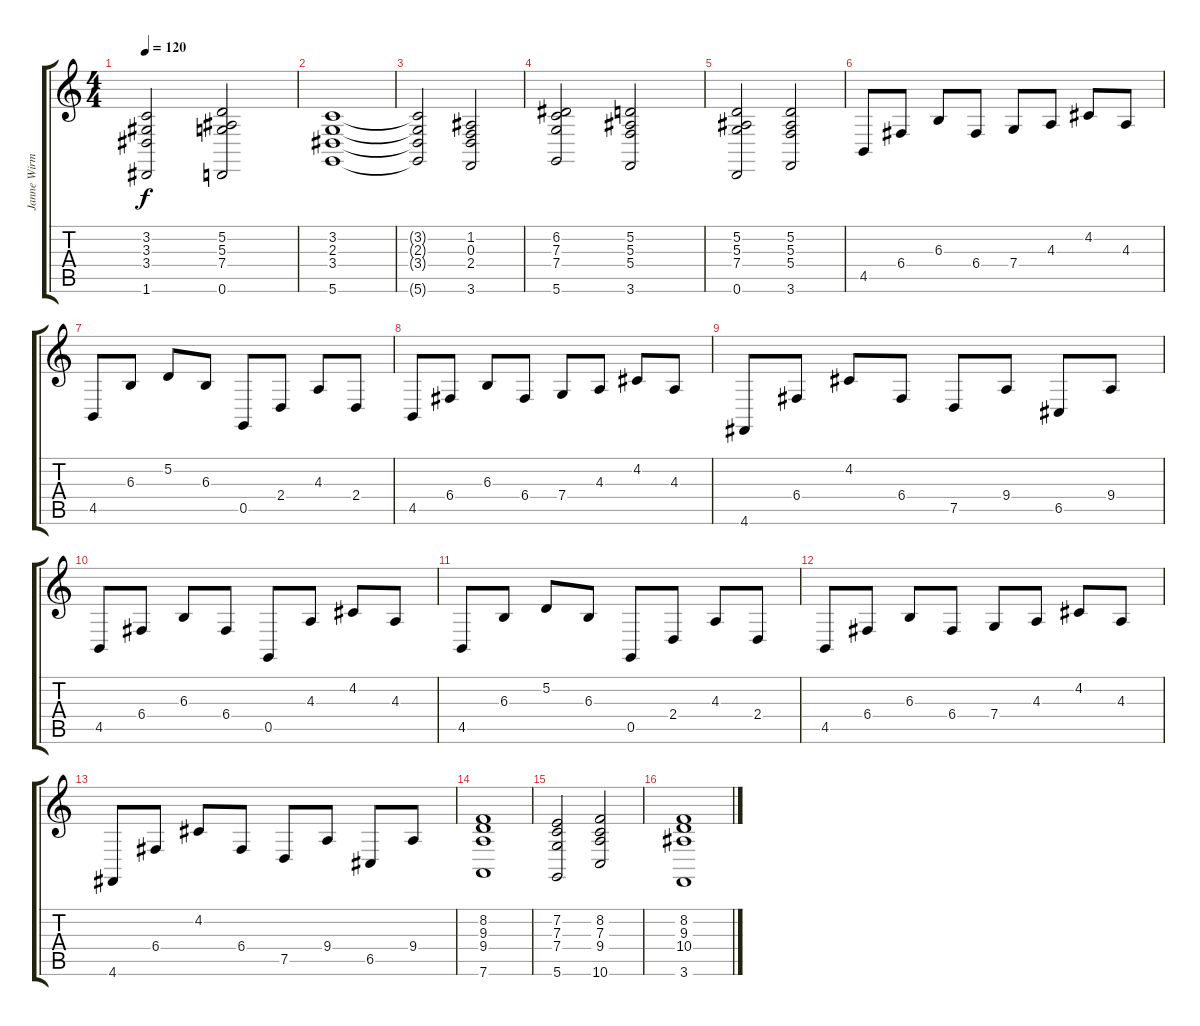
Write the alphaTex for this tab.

\track ("Janne Wirman 2" "Janne Wirm") {instrument choiraahs}
\staff {score tabs}
\tuning (D4 A3 F3 C3 G2 D2) {hide}
\ts (4 4)
\tempo 120
\clef g2
\ks c
(3.2 3.3 3.4 1.6).2{dy f} (5.2 5.3 7.4 0.6).2 |
(3.2 2.3 3.4 5.6).1 |
(3.2{t} 2.3{t} 3.4{t} 5.6{t}).2 (1.2 0.3 2.4 3.6).2 |
(6.2 7.3 7.4 5.6).2 (5.2 5.3 5.4 3.6).2 |
(5.2 5.3 7.4 0.6).2 (5.2 5.3 5.4 3.6).2 |
4.5.8{instrument pad1newage} 6.4.8 6.3.8 6.4.8 7.4.8 4.3.8 4.2.8 4.3.8 |
4.5.8 6.3.8 5.2.8 6.3.8 0.5.8 2.4.8 4.3.8 2.4.8 |
4.5.8 6.4.8 6.3.8 6.4.8 7.4.8 4.3.8 4.2.8 4.3.8 |
4.6.8 6.4.8 4.2.8 6.4.8 7.5.8 9.4.8 6.5.8 9.4.8 |
4.5.8 6.4.8 6.3.8 6.4.8 0.5.8 4.3.8 4.2.8 4.3.8 |
4.5.8 6.3.8 5.2.8 6.3.8 0.5.8 2.4.8 4.3.8 2.4.8 |
4.5.8 6.4.8 6.3.8 6.4.8 7.4.8 4.3.8 4.2.8 4.3.8 |
4.6.8 6.4.8 4.2.8 6.4.8 7.5.8 9.4.8 6.5.8 9.4.8 |
(8.2 9.3 9.4 7.6).1{instrument choiraahs} |
(7.2 7.3 7.4 5.6).2 (8.2 7.3 9.4 10.6).2 |
(8.2 9.3 10.4 3.6).1
